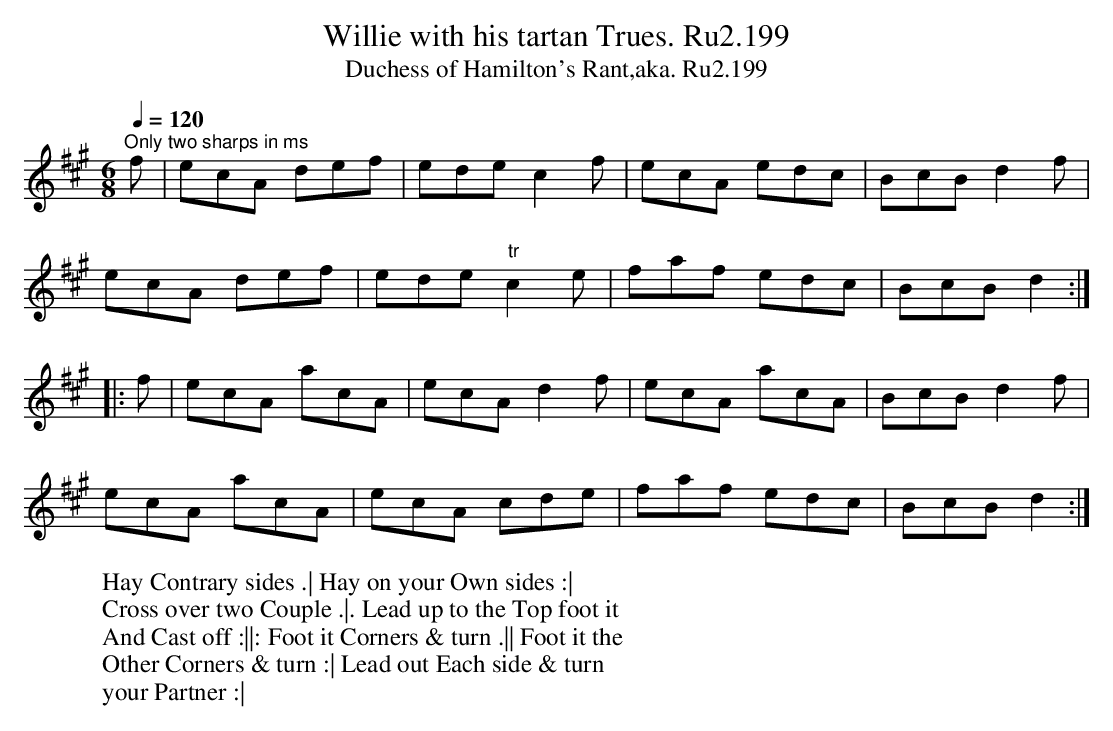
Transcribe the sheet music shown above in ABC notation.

X:1
T:Willie with his tartan Trues. Ru2.199
T:Duchess of Hamilton's Rant,aka. Ru2.199
M:6/8
L:1/8
Q:1/4=120
K:A %gapped scale
"^Only two sharps in ms"f|ecA def|edec2f|ecA edc|BcB d2f|
ecA def|ede"tr"c2e|faf edc|BcBd2:|
|:f|ecA acA|ecA d2f|ecA acA|BcBd2f|
ecA acA|ecA cde|faf edc|BcBd2:|
W:Hay Contrary sides .| Hay on your Own sides :|
W:Cross over two Couple .|. Lead up to the Top foot it
W:And Cast off :||: Foot it Corners & turn .|| Foot it the
W:Other Corners & turn :| Lead out Each side & turn
W:your Partner :|
